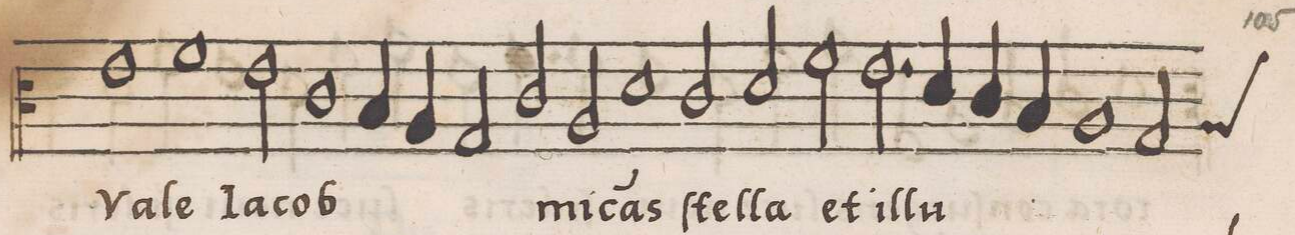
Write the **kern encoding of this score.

**kern	**text
*I"CANTVS	*
*clefC3	*
*k[]	*
*met(C)	*
*M2/1	*
1e	va-
1f	-le
=50-	=50-
2e\	Ia-
1c	-cob
4B/	.
4A/	.
=51-	=51-
2G/	.
2c/	.
2A/	mi-
1d\	-ca(n)s
=52-	=52-
2c/	ſtel-
2d/	-la
2f\	et
=53-	=53-
2.e\	il-
4d/	-lu-
4c/	.
4B/	.
1A/	.
=54-	=54-
2G/	.
*custos:A	*
*-	*-
